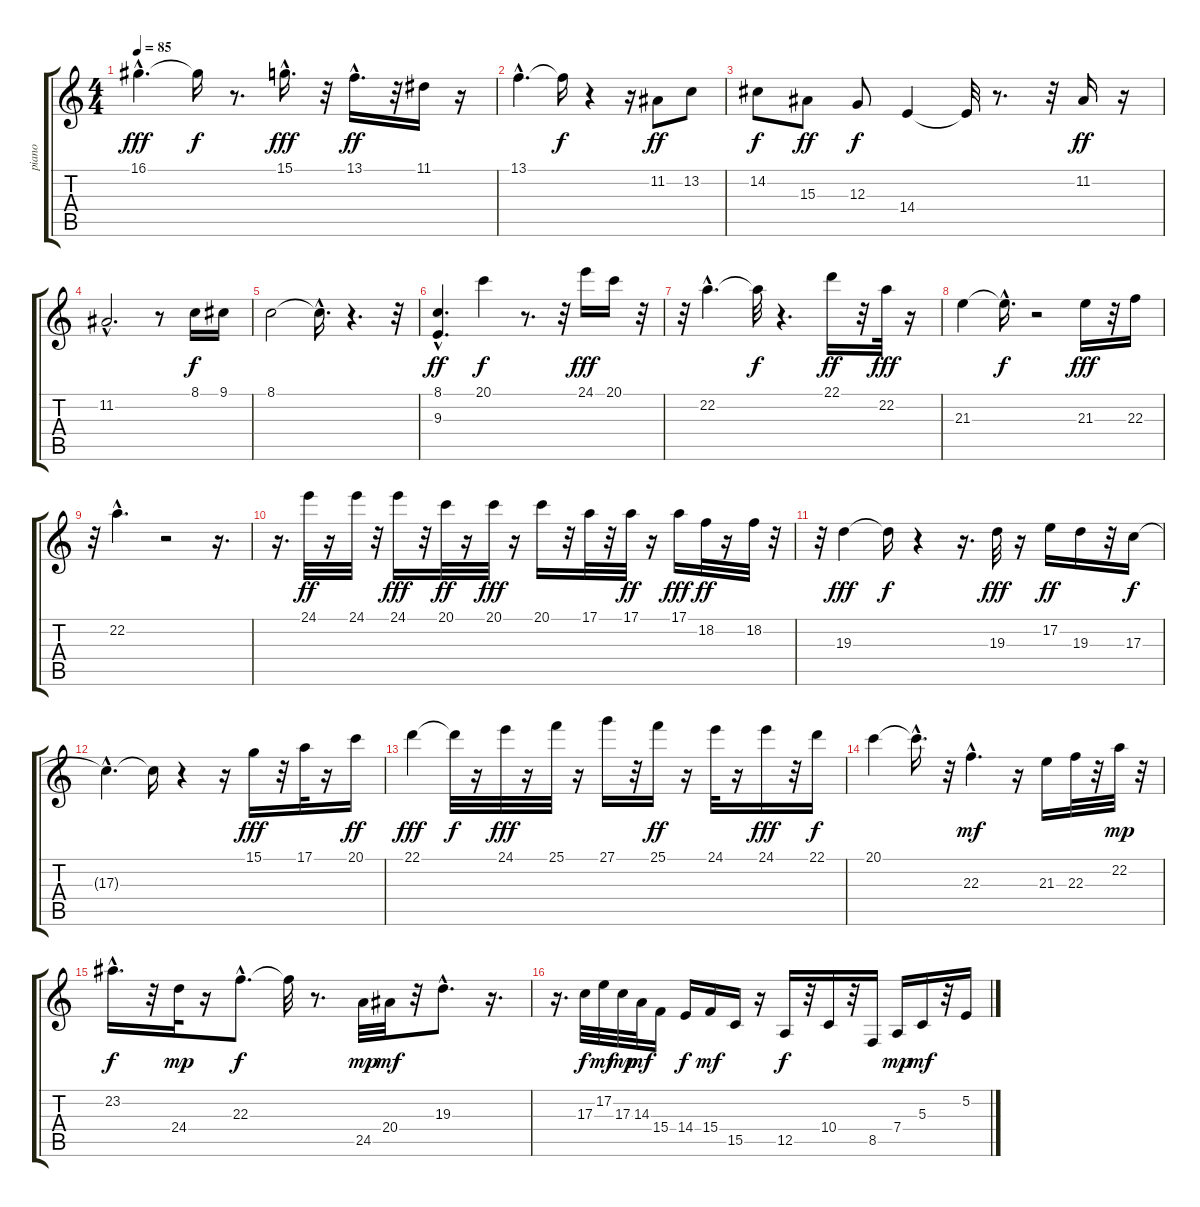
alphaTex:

\track ("piano" "piano") {instrument brightacousticpiano}
\staff {score tabs}
\tuning (E4 B3 G3 D3 A2 E2) {hide}
\ts (4 4)
\tempo 85
\clef g2
\ks c
16.1{hac}.4{d dy fff} 16.1{t}.16{dy f} r.8{d} 15.1{hac}.16{d dy fff} r.32 13.1{hac}.16{d dy ff} r.32 11.1.16 r.16 |
13.1{hac}.4{d} 13.1{t}.16{dy f} r.4 r.16 11.2.8{dy ff} 13.2.8 |
14.2.8{dy f} 15.3.8{dy ff} 12.3.8{dy f} 14.4.4 14.4{t}.32 r.8{d} r.32 11.2.16{dy ff} r.16 |
11.2{hac}.2{d} r.8 8.1.16{dy f} 9.1.16 |
8.1.2 8.1{hac t}.16{d} r.4{d} r.32 |
(8.1{hac} 9.3).4{d dy ff} 20.1.4{dy f} r.8{d} r.32 24.1.16{dy fff} 20.1.16 r.32 |
r.32 22.2{hac}.4{d} 22.2{t}.32{dy f} r.4{d} 22.1.16{dy ff} r.32 22.2.32{dy fff} r.16 |
21.3.4 21.3{hac t}.16{d dy f} r.2 21.3.16{dy fff} r.32 22.3.16 |
r.32 22.2{hac}.4{d} r.2 r.16{d} |
r.16{d} 24.1.32{dy ff} r.16 24.1.32 r.32 24.1.16{dy fff} r.32 20.1.32{dy ff} r.16 20.1.32{dy fff} r.16 20.1.16 r.32 17.1.32 r.32 17.1.32{dy ff} r.16 17.1.16{dy fff} 18.2.32{dy ff} r.16 18.2.32 r.32 |
r.32 19.3.4{dy fff} 19.3{t}.16{dy f} r.4 r.16{d} 19.3.32{dy fff} r.16 17.2.16{dy ff} 19.3.16 r.32 17.3.16{dy f} |
17.3{hac t}.4{d} 17.3{t}.16 r.4 r.16 15.1.16{dy fff} r.32 17.1.32 r.16 20.1.16{dy ff} |
22.1.4{dy fff} 22.1{t}.32{dy f} r.16 24.1.32{dy fff} r.16 25.1.32 r.16 27.1.16 r.32 25.1.16{dy ff} r.16 24.1.32 r.16 24.1.16{dy fff} r.32 22.1.16{dy f} |
20.1.4 20.1{hac t}.16{d} r.32 22.3{hac}.4{d dy mf} r.16 21.3.16 22.3.32 r.32 22.2.32{dy mp} r.32 |
23.2{hac}.16{d dy f} r.32 24.4.32{dy mp} r.16 22.3{hac}.8{d dy f} 22.3{t}.32 r.8{d} 24.5.32{dy mp} 20.4.32{dy mf} r.32 19.3{hac}.8{d} r.16{d} |
r.16{d} 17.3.32{dy f} 17.2.32{dy mf} 17.3.32{dy mp} 14.3.32{dy mf} 15.4.16 14.4.16{dy f} 15.4.16{dy mf} 15.5.16 r.16 12.5.16{dy f} r.32 10.4.16 r.32 8.5.16 7.4.16{dy mp} 5.3.16{dy mf} r.32 5.2.16
